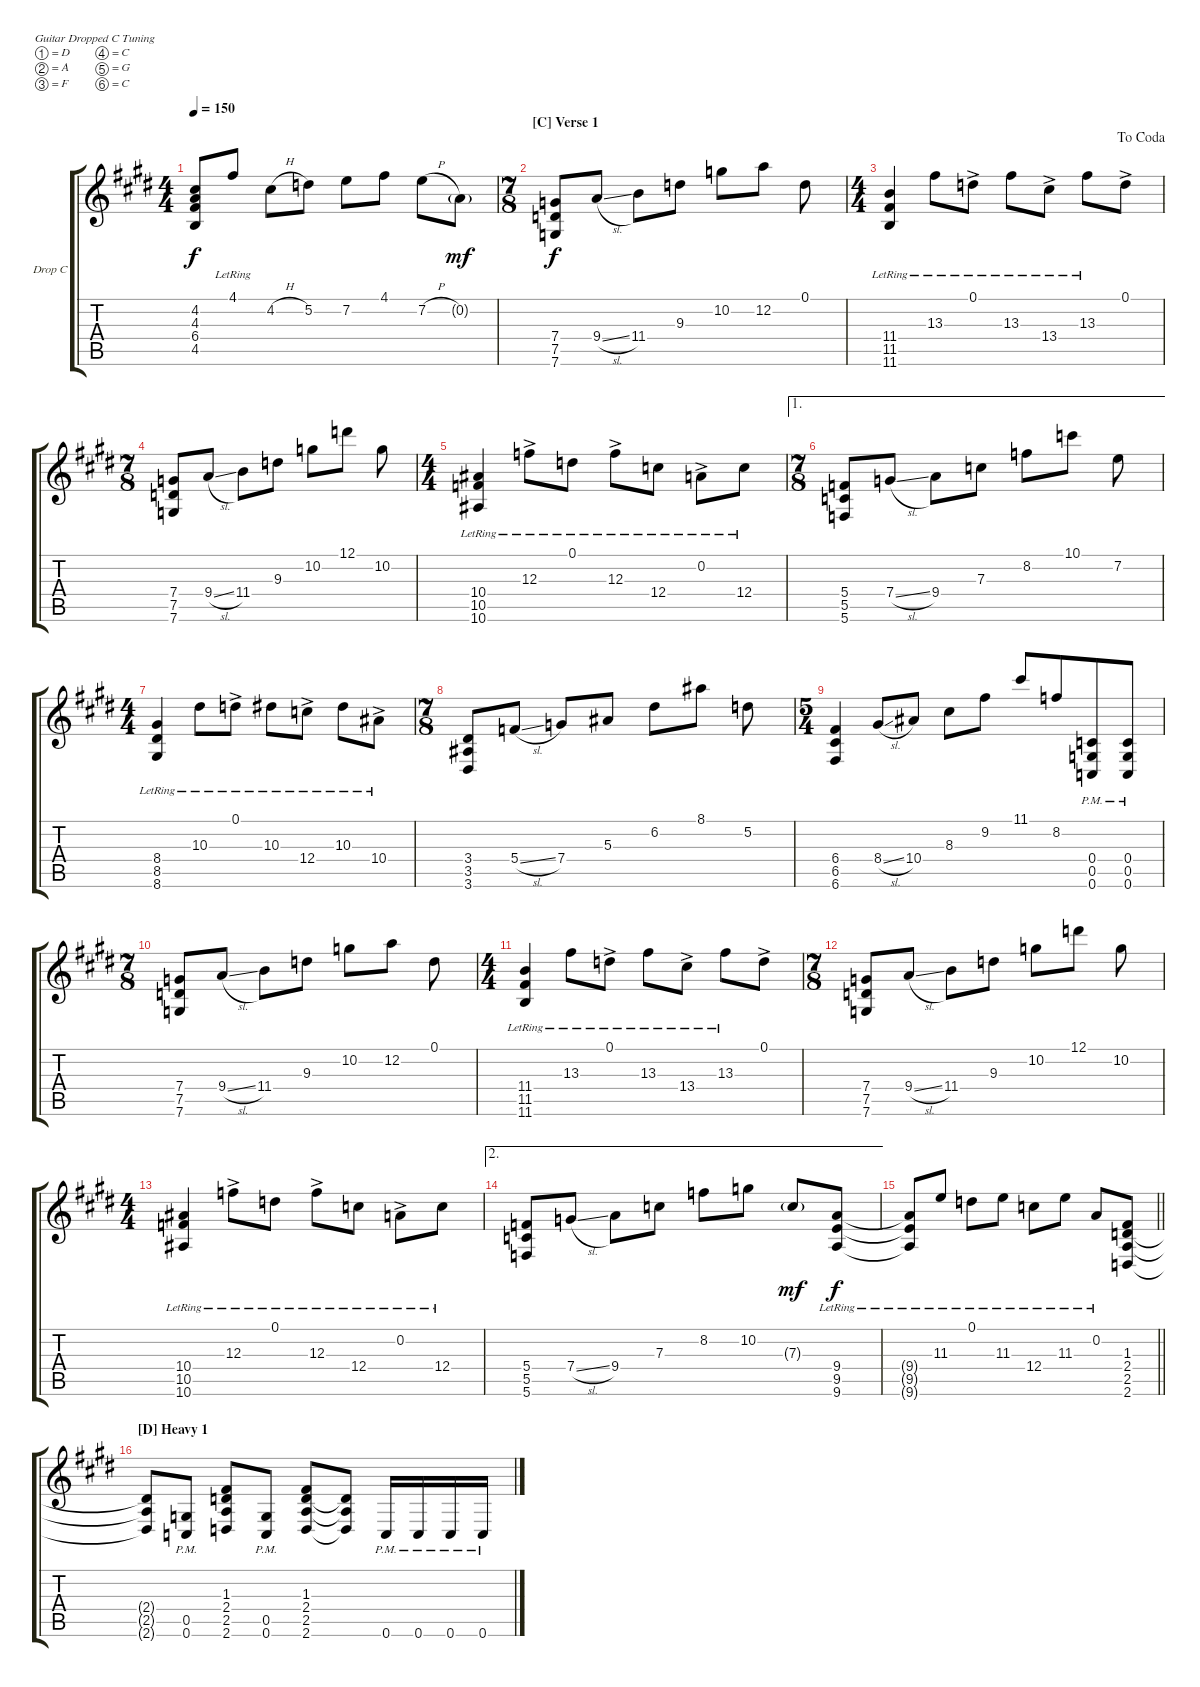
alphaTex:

\bracketExtendMode groupsimilarinstruments
\firstSystemTrackNameOrientation horizontal
\otherSystemsTrackNameOrientation horizontal
\track ("Guitar L" "Drop C") {instrument distortionguitar}
\staff {score tabs}
\tuning (D4 A3 F3 C3 G2 C2)
\ts (4 4)
\tempo 150
\clef g2
\ks e
(4.2{t} 4.3{t} 6.4{t} 4.5{t}).8{dy f} 4.1{lr}.8 4.2{h}.8 5.2.8 7.2.8 4.1.8 7.2{h}.8 0.2{g}.8{dy mf} |
\ts (7 8)
\beaming (8 2 2 2 2)
\section ("C" "Verse 1")
(7.4 7.5 7.6).8{dy f} 9.4{sl}.8 11.4.8 9.3.8 10.2.8 12.2.8 0.1.8 |
\ts (4 4)
\beaming (8 2 2 2 2)
\jump dacoda
(11.4{lr} 11.5{lr} 11.6{lr}).4 13.3{lr}.8 0.1{ac lr}.8 13.3{lr}.8 13.4{ac lr}.8 13.3{lr}.8 0.1{ac}.8 |
\ts (7 8)
\beaming (8 2 2 2 2)
(7.4 7.5 7.6).8 9.4{sl}.8 11.4.8 9.3.8 10.2.8 12.1.8 10.2.8 |
\ts (4 4)
\beaming (8 2 2 2 2)
(10.4{lr} 10.5{lr} 10.6{lr}).4 12.3{ac lr}.8 0.1{lr}.8 12.3{ac lr}.8 12.4{lr}.8 0.2{ac lr}.8 12.4{lr}.8 |
\ae 1
\ts (7 8)
\beaming (8 2 2 2 2)
(5.4 5.5 5.6).8 7.4{sl}.8 9.4.8 7.3.8 8.2.8 10.1.8 7.2.8 |
\ts (4 4)
\beaming (8 2 2 2 2)
(8.4{lr} 8.5{lr} 8.6{lr}).4 10.3{lr}.8 0.1{ac lr}.8 10.3{lr}.8 12.4{ac lr}.8 10.3{lr}.8 10.4{ac lr}.8 |
\ts (7 8)
\beaming (8 2 2 2 2)
(3.4 3.5 3.6).8 5.4{sl}.8 7.4.8 5.3.8 6.2.8 8.1.8 5.2.8 |
\ts (5 4)
\beaming (8 2 2 2 4)
(6.4 6.5 6.6).4 8.4{sl}.8 10.4.8 8.3.8 9.2.8 11.1.8 8.2.8 (0.4{pm} 0.5{pm} 0.6{pm}).8 (0.4{pm} 0.5{pm} 0.6{pm}).8 |
\ts (7 8)
(7.4 7.5 7.6).8 9.4{sl}.8 11.4.8 9.3.8 10.2.8 12.2.8 0.1.8 |
\ts (4 4)
\beaming (8 2 2 2 2)
(11.4{lr} 11.5{lr} 11.6{lr}).4 13.3{lr}.8 0.1{ac lr}.8 13.3{lr}.8 13.4{ac lr}.8 13.3{lr}.8 0.1{ac}.8 |
\ts (7 8)
(7.4 7.5 7.6).8 9.4{sl}.8 11.4.8 9.3.8 10.2.8 12.1.8 10.2.8 |
\ts (4 4)
(10.4{lr} 10.5{lr} 10.6{lr}).4 12.3{ac lr}.8 0.1{lr}.8 12.3{ac lr}.8 12.4{lr}.8 0.2{ac lr}.8 12.4{lr}.8 |
\ae 2
(5.4 5.5 5.6).8 7.4{sl}.8 9.4.8 7.3.8 8.2.8 10.2.8 7.3{g}.8{dy mf} (9.4{lr} 9.5{lr} 9.6{lr}).8{dy f} |
\barLineRight lightlight
(9.4{lr t} 9.5{lr t} 9.6{lr t}).8 11.3{lr}.8 0.1{lr}.8 11.3{lr}.8 12.4{lr}.8 11.3{lr}.8 0.2{lr}.8 (2.4 2.5 2.6 1.3).8 |
\section ("D" "Heavy 1")
(2.4{t} 2.5{t} 2.6{t}).8 (0.5{pm} 0.6{pm}).8 (2.4 2.5 2.6 1.3).8 (0.5{pm} 0.6{pm}).8 (2.4 2.5 2.6 1.3).8 (2.4{t} 2.5{t} 2.6{t}).8 0.6{pm}.16 0.6{pm}.16 0.6{pm}.16 0.6{pm}.16
